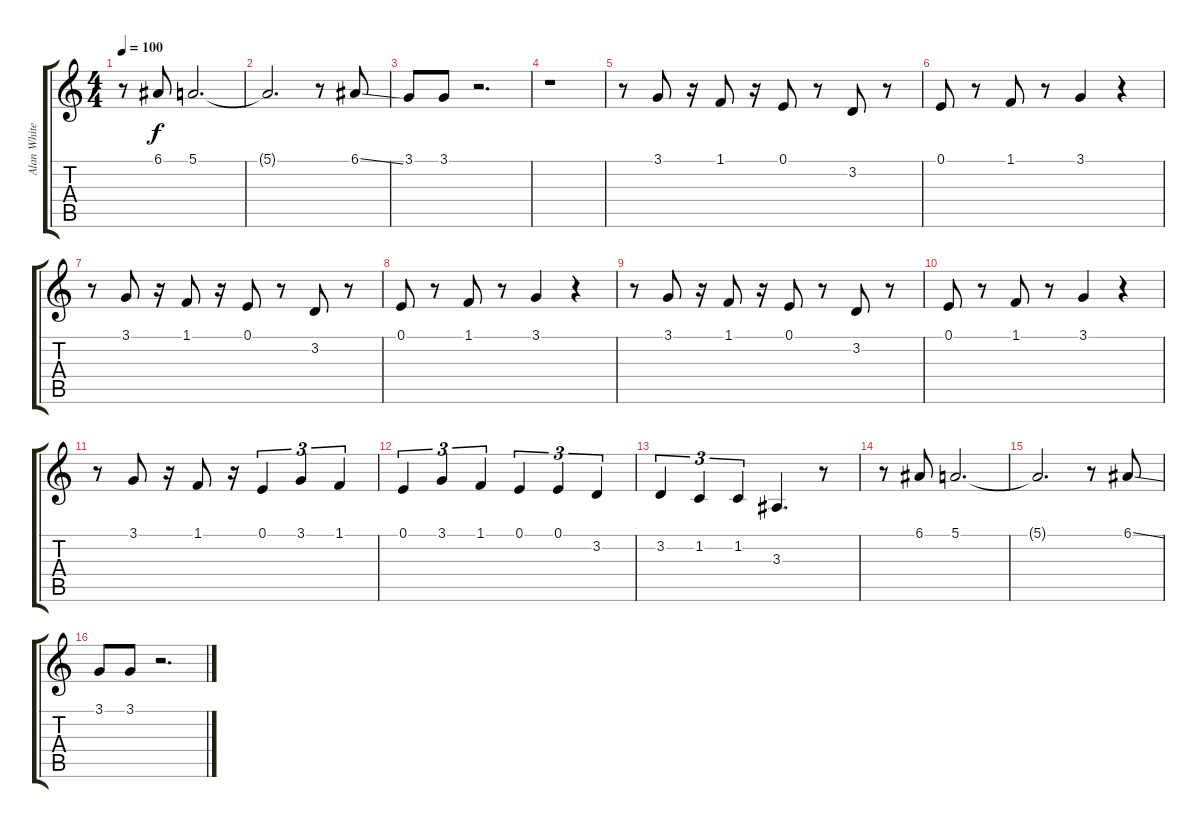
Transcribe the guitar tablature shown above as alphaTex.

\track ("Alan White" "Alan White") {instrument choiraahs}
\staff {score tabs}
\tuning (E4 B3 G3 D3 A2 E2) {hide}
\ts (4 4)
\tempo 100
\clef g2
\ks c
r.8{dy f} 6.1.8 5.1.2{d} |
5.1{t}.2{d} r.8 6.1{ss}.8 |
3.1.8 3.1.8 r.2{d} |
r.1 |
r.8 3.1.8 r.16 1.1.8 r.16 0.1.8 r.8 3.2.8 r.8 |
0.1.8 r.8 1.1.8 r.8 3.1.4 r.4 |
r.8 3.1.8 r.16 1.1.8 r.16 0.1.8 r.8 3.2.8 r.8 |
0.1.8 r.8 1.1.8 r.8 3.1.4 r.4 |
r.8 3.1.8 r.16 1.1.8 r.16 0.1.8 r.8 3.2.8 r.8 |
0.1.8 r.8 1.1.8 r.8 3.1.4 r.4 |
r.8 3.1.8 r.16 1.1.8 r.16 0.1.4{tu (3 2)} 3.1.4{tu (3 2)} 1.1.4{tu (3 2)} |
0.1.4{tu (3 2)} 3.1.4{tu (3 2)} 1.1.4{tu (3 2)} 0.1.4{tu (3 2)} 0.1.4{tu (3 2)} 3.2.4{tu (3 2)} |
3.2.4{tu (3 2)} 1.2.4{tu (3 2)} 1.2.4{tu (3 2)} 3.3.4{d} r.8 |
r.8 6.1.8 5.1.2{d} |
5.1{t}.2{d} r.8 6.1{ss}.8 |
3.1.8 3.1.8 r.2{d}
